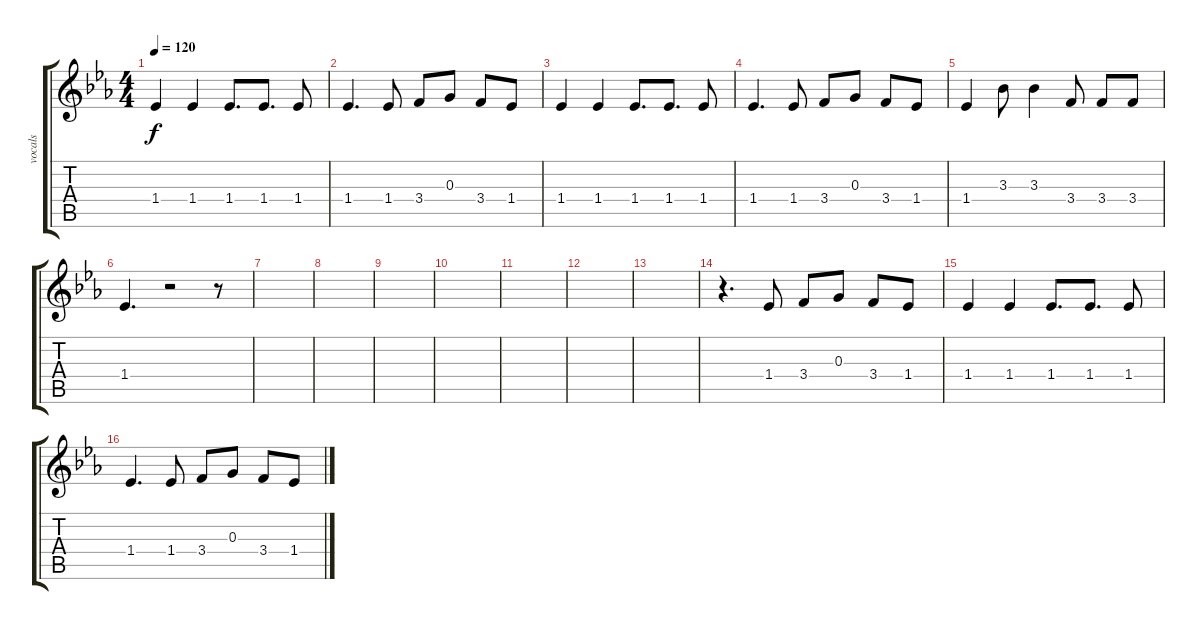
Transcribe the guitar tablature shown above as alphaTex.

\track ("vocals" "vocals") {instrument overdrivenguitar}
\staff {score tabs}
\tuning (E4 B3 G3 D3 A2 E2) {hide}
\ts (4 4)
\tempo 120
\clef g2
\ks cminor
1.4.4{dy f} 1.4.4 1.4.8{d} 1.4.8{d} 1.4.8 |
1.4.4{d} 1.4.8 3.4.8 0.3.8 3.4.8 1.4.8 |
1.4.4 1.4.4 1.4.8{d} 1.4.8{d} 1.4.8 |
1.4.4{d} 1.4.8 3.4.8 0.3.8 3.4.8 1.4.8 |
1.4.4 3.3.8 3.3.4 3.4.8 3.4.8 3.4.8 |
1.4.4{d} r.2 r.8 |
|
|
|
|
|
|
|
r.4{d} 1.4.8 3.4.8 0.3.8 3.4.8 1.4.8 |
1.4.4 1.4.4 1.4.8{d} 1.4.8{d} 1.4.8 |
1.4.4{d} 1.4.8 3.4.8 0.3.8 3.4.8 1.4.8
